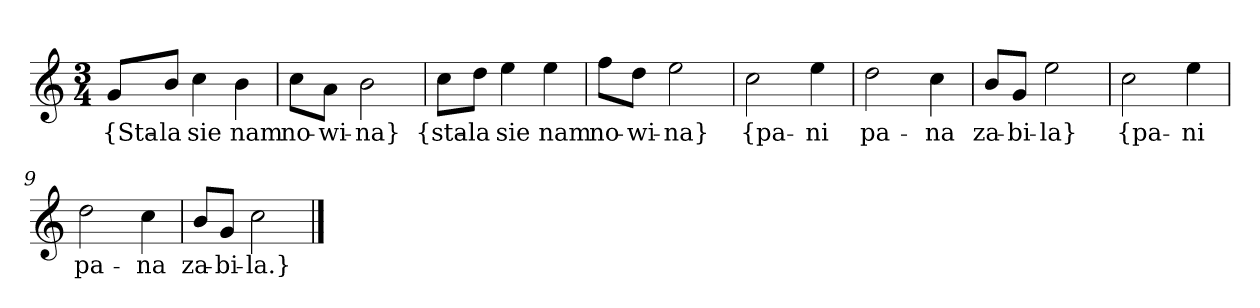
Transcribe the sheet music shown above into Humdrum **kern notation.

**kern	**text
*part1	*part1
*staff1	*staff1
*clefG2	*
*k[]	*
*C:	*
*M3/4	*
=	=
8g/L	{Sta-
8b/J	-la
4cc	sie
4b	nam
=2	=2
8cc\L	no-
8a\J	-wi-
2b	-na}
=3y	=3y
8cc\L	{sta-
8dd\J	-la
4ee	sie
4ee	nam
=4	=4
8ff\L	no-
8dd\J	-wi-
2ee	-na}
=5y	=5y
2cc	{pa-
4ee	-ni
=6	=6
2dd	pa-
4cc	-na
=7	=7
8b/L	za-
8g/J	-bi-
2ee	-la}
=8y	=8y
2cc	{pa-
4ee	-ni
=9	=9
2dd	pa-
4cc	-na
=10	=10
8b/L	za-
8g/J	-bi-
2cc	-la.}
==	==
*-	*-
